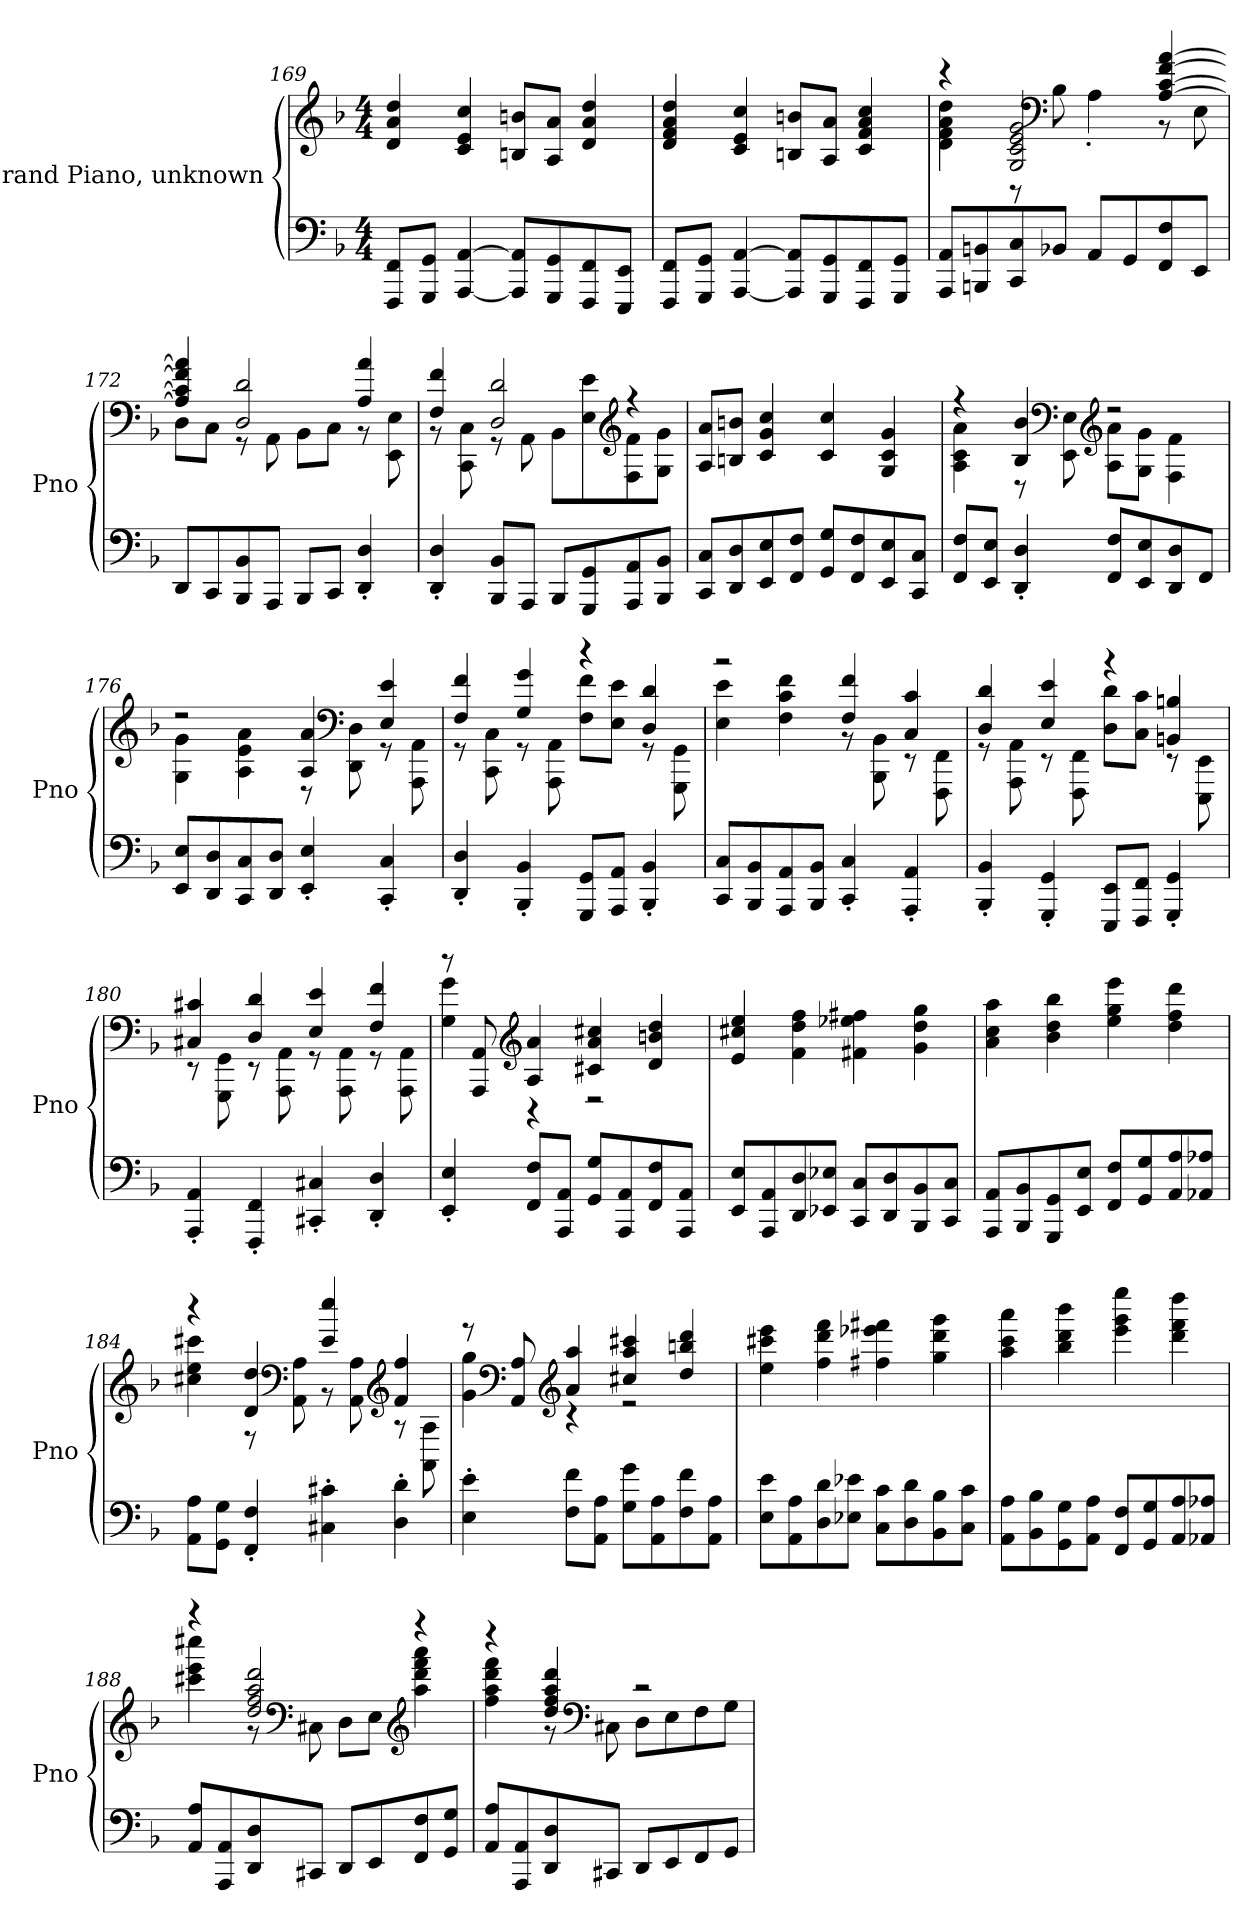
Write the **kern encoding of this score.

**kern	**kern
*part1	*part1
*staff2	*staff1
*I"Grand Piano, unknown	*
*I'Pno	*
*clefF4	*clefG2
*k[b-]	*k[b-]
*M4/4	*M4/4
=169	=169
8FFF/ 8FF/L	4d/ 4a/ 4dd/
8GGG/ 8GG/J	.
[4AAA/ [4AA/	4c/ 4e/ 4cc/
8AAA/] 8AA/]L	8Bn/ 8bn/L
8GGG/ 8GG/	8A/ 8a/J
8FFF/ 8FF/	4d/ 4a/ 4dd/
8EEE/ 8EE/J	.
=170	=170
8FFF/ 8FF/L	4d/ 4f/ 4a/ 4dd/
8GGG/ 8GG/J	.
[4AAA/ [4AA/	4c/ 4e/ 4cc/
8AAA/] 8AA/]L	8Bn/ 8bn/L
8GGG/ 8GG/	8A/ 8a/J
8FFF/ 8FF/	4c/ 4f/ 4a/ 4cc/
8GGG/ 8GG/J	.
!!LO:LB:g=z
=171	=171
*	*^
8AAA/ 8AA/L	4r	4d\ 4f\ 4a\ 4dd\
8BBBn/ 8BBn/	.	.
8CC/ 8C/	2G/ 2c/ 2e/ 2g/	8r
*	*clefF4	*
8BB-X/J	.	8B-\
8AA/L	.	4A'\
8GG/	.	.
8FF/ 8F/	[4A/ [4c/ [4f/ [4a/	8r
8EE/J	.	8E\
=172	=172	=172
8DD/L	4A/] 4c/] 4f/] 4a/]	8D\L
8CC/	.	8C\J
8BBB-/ 8BB-/	2D/ 2d/	8r
8AAA/J	.	8AA\
8BBB-/L	.	8BB-\L
8CC/J	.	8C\J
4DD/' 4D/'	4A/ 4a/	8r
.	.	8EE\ 8E\
=173	=173	=173
4DD/' 4D/'	4F/ 4f/	8r
.	.	8CC\ 8C\
8BBB-/ 8BB-/L	2D/ 2d/	8r
8AAA/J	.	8AA\
8BBB-/L	.	8BB-\L
8GGG/ 8GG/	.	8E\ 8e\
*	*clefG2	*
8AAA/ 8AA/	4r	8F\ 8f\
8BBB-/ 8BB-/J	.	8G\ 8g\J
*	*v	*v
=174	=174
8CC/ 8C/L	8A/ 8a/L
8DD/ 8D/	8Bn/ 8bn/J
8EE/ 8E/	4c/ 4g/ 4cc/
8FF/ 8F/J	.
8GG/ 8G/L	4c/ 4cc/
8FF/ 8F/	.
8EE/ 8E/	4G/ 4c/ 4g/
8CC/ 8C/J	.
!!LO:PB:g=z
=175	=175
*	*^
8FF/ 8F/L	4r	4A\ 4c\ 4a\
8EE/ 8E/J	.	.
4DD/' 4D/'	4B-/ 4b-/	8r
*	*clefF4	*
.	.	8EE\ 8E\
*	*clefG2	*
8FF/ 8F/L	2r	8A\ 8a\L
8EE/ 8E/	.	8G\ 8g\J
8DD/ 8D/	.	4F\ 4f\
8FF/J	.	.
=176	=176	=176
8EE/ 8E/L	2r	4G\ 4g\
8DD/ 8D/	.	.
8CC/ 8C/	.	4A\ 4e\ 4a\
8DD/ 8D/J	.	.
4EE/' 4E/'	4A/ 4a/	8r
*	*clefF4	*
.	.	8DD\ 8D\
4CC/' 4C/'	4E/ 4e/	8r
.	.	8AAA\ 8AA\
=177	=177	=177
4DD/' 4D/'	4F/ 4f/	8r
.	.	8CC\ 8C\
4BBB-/' 4BB-/'	4G/ 4g/	8r
.	.	8AAA\ 8AA\
8GGG/ 8GG/L	4r	8F\ 8f\L
8AAA/ 8AA/J	.	8E\ 8e\J
4BBB-/' 4BB-/'	4D/ 4d/	8r
.	.	8GGG\ 8GG\
=178	=178	=178
8CC/ 8C/L	2r	4E\ 4e\
8BBB-/ 8BB-/	.	.
8AAA/ 8AA/	.	4F\ 4c\ 4f\
8BBB-/ 8BB-/J	.	.
4CC/' 4C/'	4F/ 4f/	8r
.	.	8BBB-\ 8BB-\
4AAA/' 4AA/'	4C/ 4c/	8r
.	.	8FFF\ 8FF\
!!LO:LB:g=z	!!
=179	=179	=179
4BBB-/' 4BB-/'	4D/ 4d/	8r
.	.	8AAA\ 8AA\
4GGG/' 4GG/'	4E/ 4e/	8r
.	.	8FFF\ 8FF\
8EEE/ 8EE/L	4r	8D\ 8d\L
8FFF/ 8FF/J	.	8C\ 8c\J
4GGG/' 4GG/'	4BBn/ 4Bn/	8r
.	.	8EEE\ 8EE\
=180	=180	=180
4AAA/' 4AA/'	4C#X/ 4c#X/	8r
.	.	8GGG\ 8GG\
4FFF/' 4FF/'	4D/ 4d/	8r
.	.	8AAA\ 8AA\
4CC#X/' 4C#X/'	4E/ 4e/	8r
.	.	8AAA\ 8AA\
4DD/' 4D/'	4F/ 4f/	8r
.	.	8AAA\ 8AA\
=181	=181	=181
4EE/' 4E/'	8r	4G\ 4g\
.	8AAA/ 8AA/	.
*	*clefG2	*
8FF/ 8F/L	4A/ 4a/	4r
8AAA/ 8AA/J	.	.
8GG/ 8G/L	4c#X/ 4a/ 4cc#X/	2r
8AAA/ 8AA/	.	.
8FF/ 8F/	4d/ 4bn/ 4dd/	.
8AAA/ 8AA/J	.	.
*	*v	*v
=182	=182
8EE/ 8E/L	4e/ 4cc#X/ 4ee/
8AAA/ 8AA/	.
8DD/ 8D/	4f\ 4dd\ 4ff\
8EE-X/ 8E-X/J	.
8CC/ 8C/L	4f#X\ 4ee-X\ 4ff#X\
8DD/ 8D/	.
8BBB-/ 8BB-/	4g\ 4dd\ 4gg\
8CC/ 8C/J	.
!!LO:LB:g=z
=183	=183
8AAA/ 8AA/L	4a\ 4cc\ 4aa\
8BBB-/ 8BB-/	.
8GGG/ 8GG/	4b-\ 4dd\ 4bb-\
8EE/ 8E/J	.
8FF/ 8F/L	4ee\ 4gg\ 4eee\
8GG/ 8G/	.
8AA/ 8A/	4dd\ 4ff\ 4ddd\
8AA-X/ 8A-X/J	.
=184	=184
*	*^
8AA\ 8A\L	4r	4cc#X\ 4ee\ 4ccc#X\
8GG\ 8G\J	.	.
4FF/' 4F/'	4d/ 4dd/	8r
*	*clefF4	*
.	.	8AA\ 8A\
4C#X\' 4c#X\'	4e/ 4ee/	8r
.	.	8AA\ 8A\
*	*clefG2	*
4D\' 4d\'	4f/ 4ff/	8r
.	.	8AA\ 8A\
=185	=185	=185
4E\' 4e\'	8r	4g\ 4gg\
*	*clefF4	*
.	8AA/ 8A/	.
*	*clefG2	*
8F\ 8f\L	4a/ 4aa/	4r
8AA\ 8A\J	.	.
8G\ 8g\L	4cc#X/ 4aa/ 4ccc#X/	2r
8AA\ 8A\	.	.
8F\ 8f\	4dd/ 4bbn/ 4ddd/	.
8AA\ 8A\J	.	.
*	*v	*v
=186	=186
8E\ 8e\L	4ee\ 4ccc#X\ 4eee\
8AA\ 8A\	.
8D\ 8d\	4ff\ 4ddd\ 4fff\
8E-X\ 8e-X\J	.
8C\ 8c\L	4ff#X\ 4eee-X\ 4fff#X\
8D\ 8d\	.
8BB-\ 8B-\	4gg\ 4ddd\ 4ggg\
8C\ 8c\J	.
!!LO:LB:g=z
=187	=187
8AA\ 8A\L	4aa\ 4ccc\ 4aaa\
8BB-\ 8B-\	.
8GG\ 8G\	4bb-\ 4ddd\ 4bbb-\
8AA\ 8A\J	.
8FF/ 8F/L	4eee\ 4ggg\ 4eeee\
8GG/ 8G/	.
8AA/ 8A/	4ddd\ 4fff\ 4dddd\
8AA-X/ 8A-X/J	.
=188	=188
*	*^
8AA/ 8A/L	4r	4ccc#X\ 4eee\ 4cccc#X\
8AAA/ 8AA/	.	.
8DD/ 8D/	2dd/ 2ff/ 2aa/ 2ddd/	8r
*	*clefF4	*
8CC#X/J	.	8C#X\
8DD/L	.	8D\L
8EE/	.	8E\J
*	*clefG2	*
8FF/ 8F/	4r	4aa\ 4ddd\ 4fff\ 4aaa\
8GG/ 8G/J	.	.
=189	=189	=189
8AA/ 8A/L	4r	4ff\ 4aa\ 4ddd\ 4fff\
8AAA/ 8AA/	.	.
8DD/ 8D/	4dd/ 4ff/ 4aa/ 4ddd/	8r
*	*clefF4	*
8CC#X/J	.	8C#X\
8DD/L	2r	8D\L
8EE/	.	8E\
8FF/	.	8F\
8GG/J	.	8G\J
*	*v	*v
=	=
*-	*-
